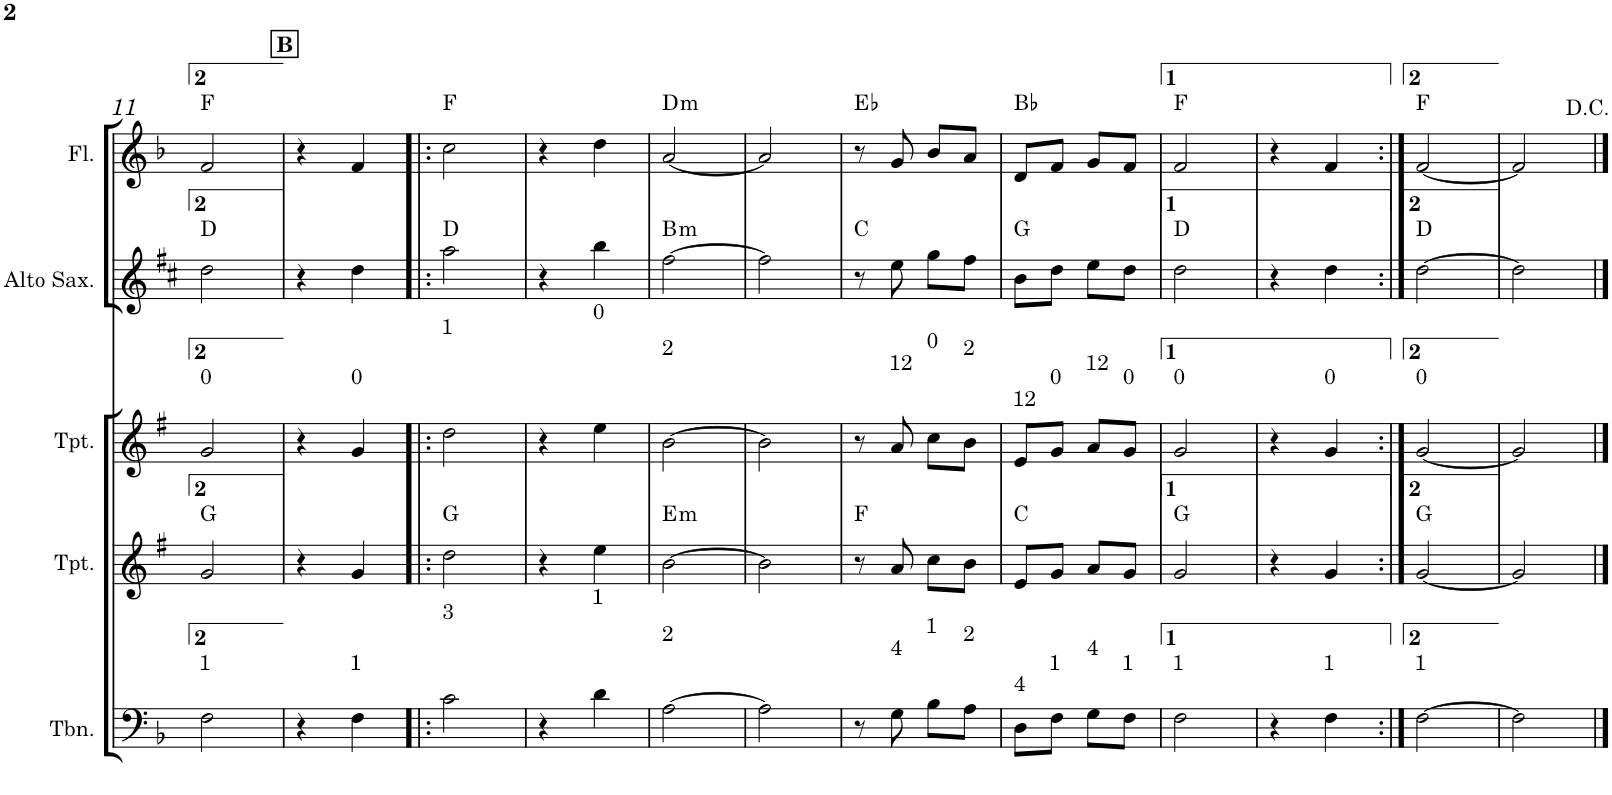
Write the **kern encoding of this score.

**kern	**kern	**harte	**kern	**kern	**harte	**kern	**harte
*part5	*part4	*part4	*part3	*part2	*part2	*part1	*part1
*staff5	*staff4	*	*staff3	*staff2	*	*staff1	*
*I"C clavF	*I"Bb	*	*I"Bb - Pirata	*I"Eb	*	*I"C clavG	*
!!LO:PB:g=z
*clefF4	*clefG2	*	*clefG2	*clefG2	*	*clefG2	*
*	*Trd1c2	*	*Trd1c2	*Trd5c9	*	*	*
*k[b-]	*k[f#]	*	*k[f#]	*k[f#c#]	*	*k[b-]	*
*F:	*G:	*	*G:	*D:	*	*F:	*
*M2/4	*M2/4	*	*M2/4	*M2/4	*	*M2/4	*
=11	=11	=11	=11	=11	=11	=11	=11
!	!	!	!LO:TX:a:t=0	!	!	!	!
!LO:TX:a:t=1	!	!	!	!	!	!	!
2F\	2g/	G:maj	2g/	2dd\	D:maj	2f/	F:maj
!!LO:REH:place=s1:a:B:cj:t=B
=12	=12	=12	=12	=12	=12	=12	=12
4r	4r	.	4r	4r	.	4r	.
!	!	!	!LO:TX:a:t=0	!	!	!	!
!LO:TX:a:t=1	!	!	!	!	!	!	!
4F\	4g/	.	4g/	4dd\	.	4f/	.
=13!|:	=13!|:	=13!|:	=13!|:	=13!|:	=13!|:	=13!|:	=13!|:
!	!	!	!LO:TX:a:t=1	!	!	!	!
!LO:TX:a:t=3	!	!	!	!	!	!	!
2c\	2dd\	G:maj	2dd\	2aa\	D:maj	2cc\	F:maj
=14	=14	=14	=14	=14	=14	=14	=14
4r	4r	.	4r	4r	.	4r	.
!	!	!	!LO:TX:a:t=0	!	!	!	!
!LO:TX:a:t=1	!	!	!	!	!	!	!
4d\	4ee\	.	4ee\	4bb\	.	4dd\	.
=15	=15	=15	=15	=15	=15	=15	=15
!	!	!	!LO:TX:a:t=2	!	!	!	!
!LO:TX:a:t=2	!	!LO:H:kt=m	!	!	!LO:H:kt=m	!	!LO:H:kt=m
[>2A\	[>2b\	E:min	[>2b\	[>2ff#\	B:min	[<2a/	D:min
=16	=16	=16	=16	=16	=16	=16	=16
2A\]	2b\]	.	2b\]	2ff#\]	.	2a/]	.
=17	=17	=17	=17	=17	=17	=17	=17
8r	8r	F:maj	8r	8r	C:maj	8r	Eb:maj
!	!	!	!LO:TX:a:t=12	!	!	!	!
!LO:TX:a:t=4	!	!	!	!	!	!	!
8G\	8a/	.	8a/	8ee\	.	8g/	.
!	!	!	!LO:TX:a:t=0	!	!	!	!
!LO:TX:a:t=1	!	!	!	!	!	!	!
8B-\L	8cc\L	.	8cc\L	8gg\L	.	8b-/L	.
!	!	!	!LO:TX:a:t=2	!	!	!	!
!LO:TX:a:t=2	!	!	!	!	!	!	!
8A\J	8b\J	.	8b\J	8ff#\J	.	8a/J	.
=18	=18	=18	=18	=18	=18	=18	=18
!	!	!	!LO:TX:a:t=12	!	!	!	!
!LO:TX:a:t=4	!	!	!	!	!	!	!
8D\L	8e/L	C:maj	8e/L	8b\L	G:maj	8d/L	Bb:maj
!	!	!	!LO:TX:a:t=0	!	!	!	!
!LO:TX:a:t=1	!	!	!	!	!	!	!
8F\J	8g/J	.	8g/J	8dd\J	.	8f/J	.
!	!	!	!LO:TX:a:t=12	!	!	!	!
!LO:TX:a:t=4	!	!	!	!	!	!	!
8G\L	8a/L	.	8a/L	8ee\L	.	8g/L	.
!	!	!	!LO:TX:a:t=0	!	!	!	!
!LO:TX:a:t=1	!	!	!	!	!	!	!
8F\J	8g/J	.	8g/J	8dd\J	.	8f/J	.
=19	=19	=19	=19	=19	=19	=19	=19
!	!	!	!LO:TX:a:t=0	!	!	!	!
!LO:TX:a:t=1	!	!	!	!	!	!	!
2F\	2g/	G:maj	2g/	2dd\	D:maj	2f/	F:maj
=20	=20	=20	=20	=20	=20	=20	=20
4r	4r	.	4r	4r	.	4r	.
!	!	!	!LO:TX:a:t=0	!	!	!	!
!LO:TX:a:t=1	!	!	!	!	!	!	!
4F\	4g/	.	4g/	4dd\	.	4f/	.
=21:|!	=21:|!	=21:|!	=21:|!	=21:|!	=21:|!	=21:|!	=21:|!
!	!	!	!LO:TX:a:t=0	!	!	!	!
!LO:TX:a:t=1	!	!	!	!	!	!	!
[>2F\	[<2g/	G:maj	[<2g/	[>2dd\	D:maj	[<2f/	F:maj
=22	=22	=22	=22	=22	=22	=22	=22
2F\]	2g/]	.	2g/]	2dd\]	.	2f/]	.
==	==	==	==	==	==	==	==
*-	*-	*-	*-	*-	*-	*-	*-
